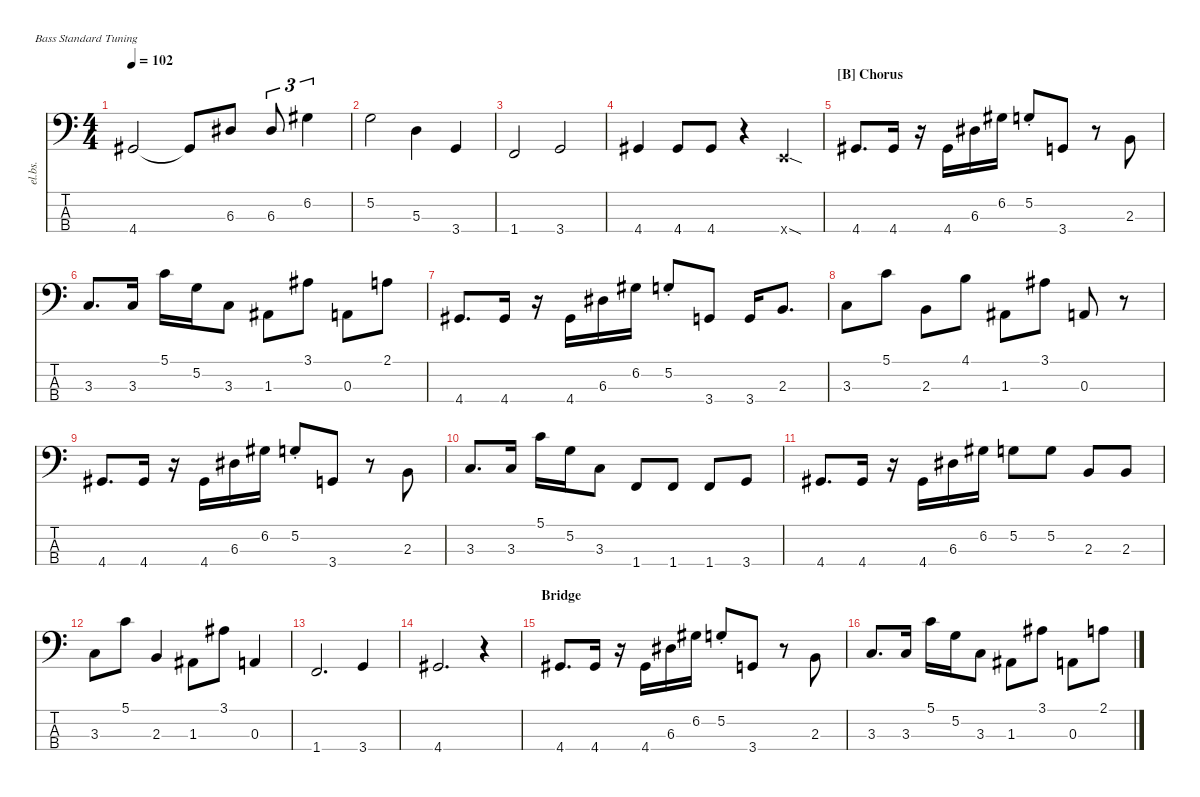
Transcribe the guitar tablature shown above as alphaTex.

\defaultSystemsLayout 4
\hideDynamics
\bracketExtendMode nobrackets
\track ("Electric Bass" "el.bs.") {mute instrument electricbassfinger}
\staff {score tabs}
\tuning (G2 D2 A1 E1)
\ts (4 4)
\tempo 102
\clef f4
\ks c
4.4{acc #}.2{dy mf beam Up} 4.4{t acc #}.8{beam Up} 6.3{acc #}.8{beam Up} 6.3{acc #}.8{tu (3 2) beam Up} 6.2{acc #}.4{tu (3 2) beam Down} |
5.2.2{beam Down} 5.3.4{beam Down} 3.4.4{beam Up} |
1.4.2{beam Up} 3.4.2{beam Up} |
4.4{acc #}.4{beam Up} 4.4{acc #}.8{beam Up} 4.4{acc #}.8{beam Up} r.4{beam Down} 0.4{sod x}.4{beam Up} |
\section ("B" "Chorus")
4.4{acc #}.8{d beam Up} 4.4{acc #}.16{beam Up} r.16{beam Down} 4.4{acc #}.16{beam Up} 6.3{acc #}.16{beam Up} 6.2{acc #}.16{beam Up} 5.2{st}.8{beam Up} 3.4.8{beam Up} r.8{beam Down} 2.3.8{beam Up} |
3.3.8{d beam Up} 3.3.16{beam Up} 5.1.16{beam Down} 5.2.16{beam Down} 3.3.8{beam Down} 1.3{acc #}.8{beam Down} 3.1{acc #}.8{beam Down} 0.3.8{beam Down} 2.1.8{beam Down} |
4.4{acc #}.8{d beam Up} 4.4{acc #}.16{beam Up} r.16{beam Down} 4.4{acc #}.16{beam Up} 6.3{acc #}.16{beam Up} 6.2{acc #}.16{beam Up} 5.2{st}.8{beam Up} 3.4.8{beam Up} 3.4.16{beam Up} 2.3.8{d beam Up} |
3.3.8{beam Down} 5.1.8{beam Down} 2.3.8{beam Down} 4.1.8{beam Down} 1.3{acc #}.8{beam Down} 3.1{acc #}.8{beam Down} 0.3.8{beam Up} r.8{beam Down} |
4.4{acc #}.8{d beam Up} 4.4{acc #}.16{beam Up} r.16{beam Down} 4.4{acc #}.16{beam Up} 6.3{acc #}.16{beam Up} 6.2{acc #}.16{beam Up} 5.2{st}.8{beam Up} 3.4.8{beam Up} r.8{beam Down} 2.3.8{beam Up} |
3.3.8{d beam Up} 3.3.16{beam Up} 5.1.16{beam Down} 5.2.16{beam Down} 3.3.8{beam Down} 1.4.8{beam Up} 1.4.8{beam Up} 1.4.8{beam Up} 3.4.8{beam Up} |
4.4{acc #}.8{d beam Up} 4.4{acc #}.16{beam Up} r.16{beam Down} 4.4{acc #}.16{beam Up} 6.3{acc #}.16{beam Up} 6.2{acc #}.16{beam Up} 5.2.8{beam Down} 5.2.8{beam Down} 2.3.8{beam Up} 2.3.8{beam Up} |
3.3.8{beam Down} 5.1.8{beam Down} 2.3.4{beam Up} 1.3{acc #}.8{beam Down} 3.1{acc #}.8{beam Down} 0.3.4{beam Up} |
1.4.2{d beam Up} 3.4.4{beam Up} |
4.4{acc #}.2{d beam Up} r.4{beam Down} |
\section ("" "Bridge")
4.4{acc #}.8{d beam Up} 4.4{acc #}.16{beam Up} r.16{beam Down} 4.4{acc #}.16{beam Up} 6.3{acc #}.16{beam Up} 6.2{acc #}.16{beam Up} 5.2{st}.8{beam Up} 3.4.8{beam Up} r.8{beam Down} 2.3.8{beam Up} |
3.3.8{d beam Up} 3.3.16{beam Up} 5.1.16{beam Down} 5.2.16{beam Down} 3.3.8{beam Down} 1.3{acc #}.8{beam Down} 3.1{acc #}.8{beam Down} 0.3.8{beam Down} 2.1.8{beam Down}
